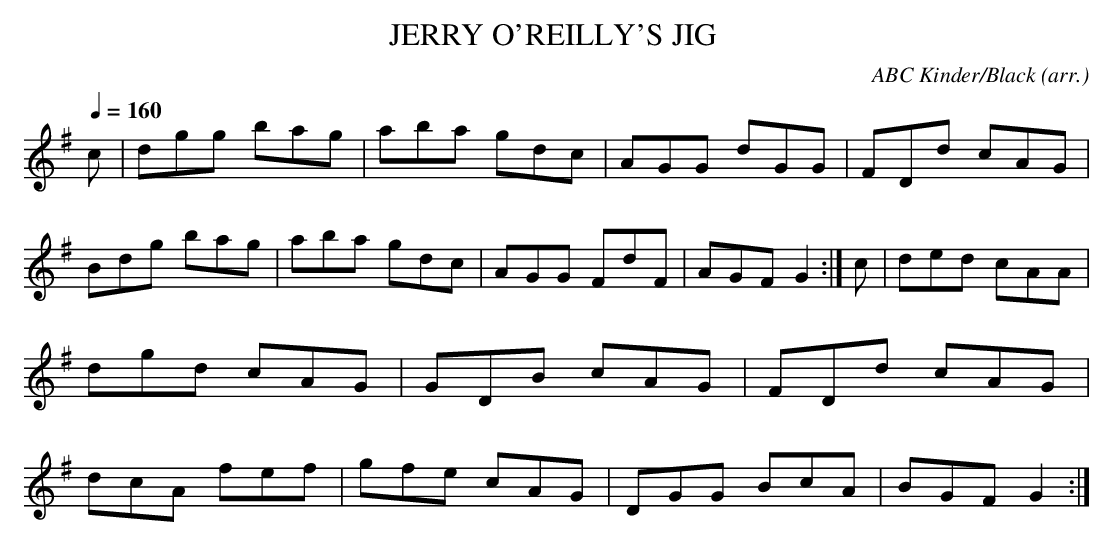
X:1
T:JERRY O'REILLY'S JIG \
C:ABC Kinder/Black (arr.)\
M:6/8\
L:1/8\
Q:1/4=160\
K:G\
c|dgg bag|aba gdc|AGG dGG|FDd cAG|\
Bdg bag|aba gdc|AGG FdF|AGF G2:|\
c|ded cAA|dgd cAG|GDB cAG|FDd cAG|\
dcA fef|gfe cAG|DGG BcA|BGF G2:|\
\
\
